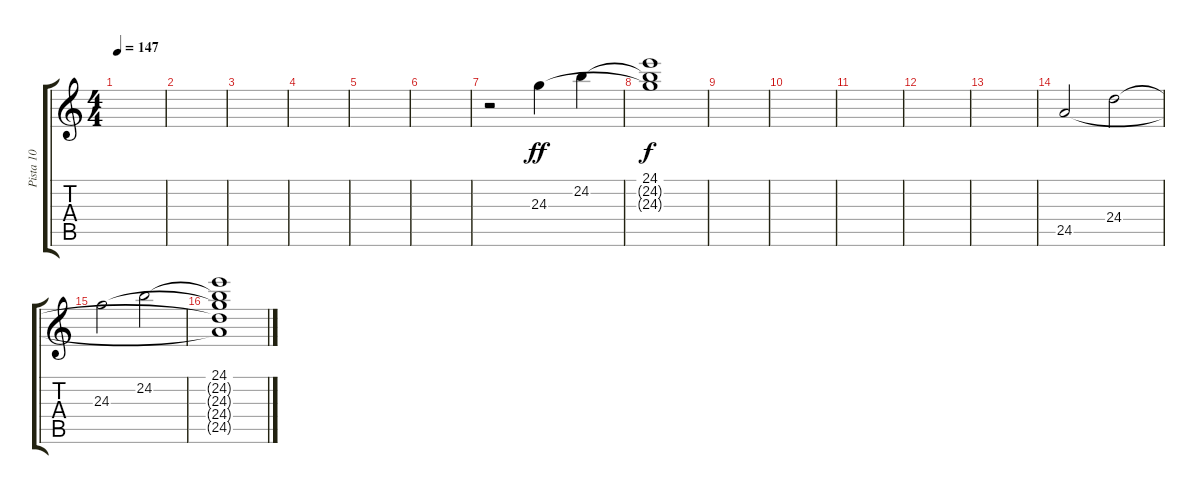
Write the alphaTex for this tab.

\track ("Pista 10" "Pista 10") {instrument seashore}
\staff {score tabs}
\tuning (E4 B3 G3 D3 A2 E2) {hide}
\ts (4 4)
\tempo 147
\clef g2
\ks c
|
|
|
|
|
|
r.2 24.3.4{dy ff} 24.2.4 |
(24.1 24.2{t} 24.3{t}).1{dy f} |
|
|
|
|
|
24.5.2 24.4.2 |
24.3.2 24.2.2 |
(24.1 24.2{t} 24.3{t} 24.4{t} 24.5{t}).1
